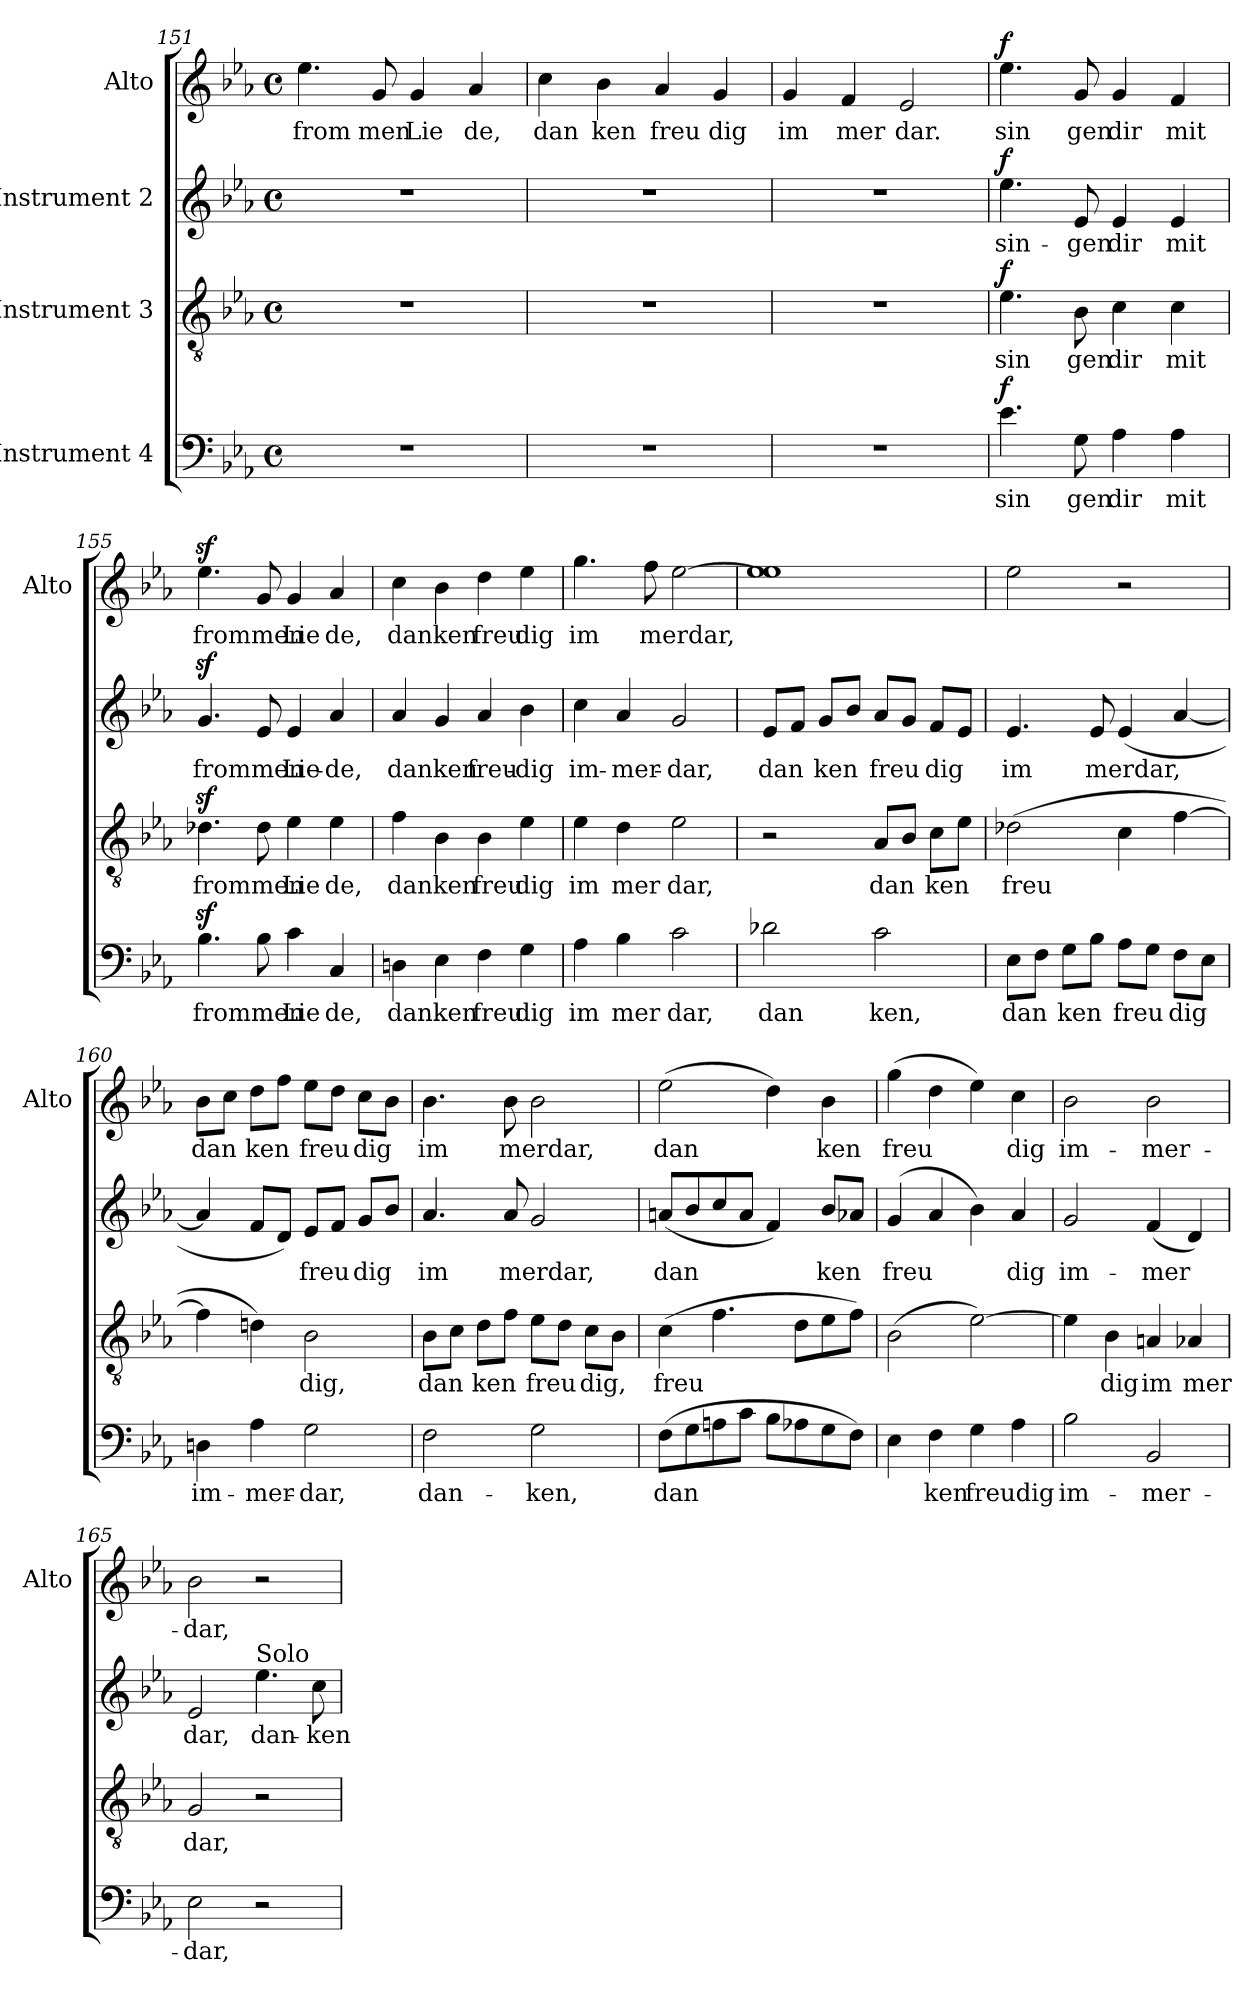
**kern	**text	**dynam	**kern	**text	**dynam	**kern	**text	**dynam	**kern	**text	**dynam
*part4	*part4	*part4	*part3	*part3	*part3	*part2	*part2	*part2	*part1	*part1	*part1
*staff4	*staff4	*staff4	*staff3	*staff3	*staff3	*staff2	*staff2	*staff2	*staff1	*staff1	*staff1
*I"Instrument 4	*	*	*I"Instrument 3	*	*	*I"Instrument 2	*	*	*I"Alto	*	*
*	*	*	*	*	*	*	*	*	*I'Alto	*	*
*clefF4	*	*	*clefGv2	*	*	*clefG2	*	*	*clefG2	*	*
*k[b-e-a-]	*	*	*k[b-e-a-]	*	*	*k[b-e-a-]	*	*	*k[b-e-a-]	*	*
*E-:	*	*	*E-:	*	*	*E-:	*	*	*E-:	*	*
*M4/4	*	*	*M4/4	*	*	*M4/4	*	*	*M4/4	*	*
*met(c)	*	*	*met(c)	*	*	*met(c)	*	*	*met(c)	*	*
=151	=151	=151	=151	=151	=151	=151	=151	=151	=151	=151	=151
!	!	!	!	!	!	!	!	!	!	!LO:LY:b:cj	!
1r	.	.	1r	.	.	1r	.	.	4.ee-\	from	.
!	!	!	!	!	!	!	!	!	!	!LO:LY:b:cj	!
.	.	.	.	.	.	.	.	.	8g/	men	.
!	!	!	!	!	!	!	!	!	!	!LO:LY:b:cj	!
.	.	.	.	.	.	.	.	.	4g/	Lie	.
!	!	!	!	!	!	!	!	!	!	!LO:LY:b:cj	!
.	.	.	.	.	.	.	.	.	4a-/	de,	.
=152	=152	=152	=152	=152	=152	=152	=152	=152	=152	=152	=152
!	!	!	!	!	!	!	!	!	!	!LO:LY:b:cj	!
1r	.	.	1r	.	.	1r	.	.	4cc\	dan	.
!	!	!	!	!	!	!	!	!	!	!LO:LY:b:cj	!
.	.	.	.	.	.	.	.	.	4b-\	ken	.
!	!	!	!	!	!	!	!	!	!	!LO:LY:b:cj	!
.	.	.	.	.	.	.	.	.	4a-/	freu	.
!	!	!	!	!	!	!	!	!	!	!LO:LY:b:cj	!
.	.	.	.	.	.	.	.	.	4g/	dig	.
=153	=153	=153	=153	=153	=153	=153	=153	=153	=153	=153	=153
!	!	!	!	!	!	!	!	!	!	!LO:LY:b:cj	!
1r	.	.	1r	.	.	1r	.	.	4g/	im	.
!	!	!	!	!	!	!	!	!	!	!LO:LY:b:cj	!
.	.	.	.	.	.	.	.	.	4f/	mer	.
!	!	!	!	!	!	!	!	!	!	!LO:LY:b:cj	!
.	.	.	.	.	.	.	.	.	2e-/	dar.	.
!!LO:LB:g=z
=154	=154	=154	=154	=154	=154	=154	=154	=154	=154	=154	=154
!	!LO:LY:b:cj	!LO:DY:a	!	!LO:LY:b:cj	!LO:DY:a	!	!LO:LY:b	!LO:DY:a	!	!LO:LY:b:cj	!LO:DY:a
4.e-\	sin	f	4.e-\	sin	f	4.ee-\	sin-	f	4.ee-\	sin	f
!	!LO:LY:b:cj	!	!	!LO:LY:b:cj	!	!	!LO:LY:b	!	!	!LO:LY:b:cj	!
8G\	gen	.	8B-\	gen	.	8e-/	-gen	.	8g/	gen	.
!	!LO:LY:b:cj	!	!	!LO:LY:b:cj	!	!	!LO:LY:b	!	!	!LO:LY:b:cj	!
4A-\	dir	.	4c\	dir	.	4e-/	dir	.	4g/	dir	.
!	!LO:LY:b:cj	!	!	!LO:LY:b:cj	!	!	!LO:LY:b	!	!	!LO:LY:b:cj	!
4A-\	mit	.	4c\	mit	.	4e-/	mit	.	4f/	mit	.
=155	=155	=155	=155	=155	=155	=155	=155	=155	=155	=155	=155
!	!LO:LY:b:cj	!	!	!LO:LY:b:cj	!	!	!LO:LY:b	!	!	!LO:LY:b:cj	!
4.B-z>\	frommen	.	4.d-Xz>\	frommen	.	4.gz>/	frommen	.	4.ee-z>\	frommen	.
!	!LO:LY:b:cj	!	!	!LO:LY:b:cj	!	!	!LO:LY:b	!	!	!LO:LY:b:cj	!
8B-\	.	.	8d-\	.	.	8e-/	.	.	8g/	.	.
!	!LO:LY:b:cj	!	!	!LO:LY:b:cj	!	!	!LO:LY:b	!	!	!LO:LY:b:cj	!
4c\	Lie	.	4e-\	Lie	.	4e-/	Lie-	.	4g/	Lie	.
!	!LO:LY:b:cj	!	!	!LO:LY:b:cj	!	!	!LO:LY:b	!	!	!LO:LY:b:cj	!
4C/	de,	.	4e-\	de,	.	4a-/	-de,	.	4a-/	de,	.
=156	=156	=156	=156	=156	=156	=156	=156	=156	=156	=156	=156
!	!LO:LY:b:cj	!	!	!LO:LY:b:cj	!	!	!LO:LY:b	!	!	!LO:LY:b:cj	!
4Dn\	danken	.	4f\	danken	.	4a-/	danken	.	4cc\	danken	.
!	!LO:LY:b:cj	!	!	!LO:LY:b:cj	!	!	!LO:LY:b	!	!	!LO:LY:b:cj	!
4E-\	.	.	4B-\	.	.	4g/	.	.	4b-\	.	.
!	!LO:LY:b:cj	!	!	!LO:LY:b:cj	!	!	!LO:LY:b	!	!	!LO:LY:b:cj	!
4F\	freu	.	4B-\	freu	.	4a-/	freu-	.	4dd\	freu	.
!	!LO:LY:b:cj	!	!	!LO:LY:b:cj	!	!	!LO:LY:b	!	!	!LO:LY:b:cj	!
4G\	dig	.	4e-\	dig	.	4b-\	-dig	.	4ee-\	dig	.
=157	=157	=157	=157	=157	=157	=157	=157	=157	=157	=157	=157
!	!LO:LY:b:cj	!	!	!LO:LY:b:cj	!	!	!LO:LY:b	!	!	!LO:LY:b:cj	!
4A-\	im	.	4e-\	im	.	4cc\	im-	.	4.gg\	im	.
!	!LO:LY:b:cj	!	!	!LO:LY:b:cj	!	!	!LO:LY:b	!	!	!	!
4B-\	mer	.	4d\	mer	.	4a-/	-mer-	.	.	.	.
!	!	!	!	!	!	!	!	!	!	!LO:LY:b:cj	!
.	.	.	.	.	.	.	.	.	8ff\	merdar,	.
!	!LO:LY:b:cj	!	!	!LO:LY:b:cj	!	!	!LO:LY:b	!	!	!LO:LY:b:cj	!
2c\	dar,	.	2e-\	dar,	.	2g/	-dar,	.	[>2ee-\	.	.
=158	=158	=158	=158	=158	=158	=158	=158	=158	=158	=158	=158
!	!LO:LY:b:cj	!	!	!	!	!	!LO:LY:b	!	!	!LO:LY:b:cj	!
2d-X\	dan	.	2r	.	.	8e-/L	dan-	.	1ee- 1ee-]	.	.
!	!	!	!	!	!	!	!LO:LY:b	!	!	!	!
.	.	.	.	.	.	8f/J	--	.	.	.	.
!	!	!	!	!	!	!	!LO:LY:b	!	!	!	!
.	.	.	.	.	.	8g/L	-ken	.	.	.	.
!	!	!	!	!	!	!	!LO:LY:b	!	!	!	!
.	.	.	.	.	.	8b-/J	.	.	.	.	.
!	!LO:LY:b:cj	!	!	!LO:LY:b:cj	!	!	!LO:LY:b	!	!	!	!
2c\	ken,	.	8A-/L	dan	.	8a-/L	freu-	.	.	.	.
!	!	!	!	!LO:LY:b:cj	!	!	!LO:LY:b	!	!	!	!
.	.	.	8B-/J	.	.	8g/J	--	.	.	.	.
!	!	!	!	!LO:LY:b:cj	!	!	!LO:LY:b	!	!	!	!
.	.	.	8c\L	ken	.	8f/L	-dig	.	.	.	.
!	!	!	!	!LO:LY:b:cj	!	!	!LO:LY:b	!	!	!	!
.	.	.	8e-\J	.	.	8e-/J	.	.	.	.	.
!!LO:PB:g=z
=159	=159	=159	=159	=159	=159	=159	=159	=159	=159	=159	=159
!	!LO:LY:b:cj	!	!	!LO:LY:b:cj	!	!	!LO:LY:b	!	!	!LO:LY:b:cj	!
8E-\L	dan-	.	(>2d-X\	freu-	.	4.e-/	im	.	2ee-\	.	.
!	!LO:LY:b:cj	!	!	!	!	!	!	!	!	!	!
8F\J	--	.	.	.	.	.	.	.	.	.	.
!	!LO:LY:b:cj	!	!	!	!	!	!	!	!	!	!
8G\L	-ken	.	.	.	.	.	.	.	.	.	.
!	!LO:LY:b:cj	!	!	!	!	!	!LO:LY:b	!	!	!	!
8B-\J	.	.	.	.	.	8e-/	merdar,	.	.	.	.
!	!LO:LY:b:cj	!	!	!LO:LY:b:cj	!	!	!LO:LY:b	!	!	!	!
8A-\L	freu-	.	4c\	--	.	(<4e-/	.	.	2r	.	.
!	!LO:LY:b:cj	!	!	!	!	!	!	!	!	!	!
8G\J	--	.	.	.	.	.	.	.	.	.	.
!	!LO:LY:b:cj	!	!	!LO:LY:b:cj	!	!	!LO:LY:b	!	!	!	!
8F\L	-dig	.	[>4f\	--	.	[<4a-/	.	.	.	.	.
!	!LO:LY:b:cj	!	!	!	!	!	!	!	!	!	!
8E-\J	.	.	.	.	.	.	.	.	.	.	.
=160	=160	=160	=160	=160	=160	=160	=160	=160	=160	=160	=160
!	!LO:LY:b:cj	!	!	!LO:LY:b:cj	!	!	!LO:LY:b	!	!	!LO:LY:b:cj	!
4Dn\	im-	.	4f\]	--	.	4a-/]	.	.	8b-\L	dan	.
!	!	!	!	!	!	!	!	!	!	!LO:LY:b:cj	!
.	.	.	.	.	.	.	.	.	8cc\J	.	.
!	!LO:LY:b:cj	!	!	!LO:LY:b:cj	!	!	!LO:LY:b	!	!	!LO:LY:b:cj	!
4A-\	-mer-	.	4dn\)	--	.	8f/L	.	.	8dd\L	ken	.
!	!	!	!	!	!	!	!LO:LY:b	!	!	!LO:LY:b:cj	!
.	.	.	.	.	.	8d/J)	.	.	8ff\J	.	.
!	!LO:LY:b:cj	!	!	!LO:LY:b:cj	!	!	!LO:LY:b	!	!	!LO:LY:b:cj	!
2G\	-dar,	.	2B-\	-dig,	.	8e-/L	freu	.	8ee-\L	freu	.
!	!	!	!	!	!	!	!LO:LY:b	!	!	!LO:LY:b:cj	!
.	.	.	.	.	.	8f/J	.	.	8dd\J	.	.
!	!	!	!	!	!	!	!LO:LY:b	!	!	!LO:LY:b:cj	!
.	.	.	.	.	.	8g/L	dig	.	8cc\L	dig	.
!	!	!	!	!	!	!	!LO:LY:b	!	!	!LO:LY:b:cj	!
.	.	.	.	.	.	8b-/J	.	.	8b-\J	.	.
=161	=161	=161	=161	=161	=161	=161	=161	=161	=161	=161	=161
!	!LO:LY:b:cj	!	!	!LO:LY:b:cj	!	!	!LO:LY:b	!	!	!LO:LY:b:cj	!
2F\	dan-	.	8B-\L	dan-	.	4.a-/	im	.	4.b-\	im	.
!	!	!	!	!LO:LY:b:cj	!	!	!	!	!	!	!
.	.	.	8c\J	--	.	.	.	.	.	.	.
!	!	!	!	!LO:LY:b:cj	!	!	!	!	!	!	!
.	.	.	8d\L	-ken	.	.	.	.	.	.	.
!	!	!	!	!LO:LY:b:cj	!	!	!LO:LY:b	!	!	!LO:LY:b:cj	!
.	.	.	8f\J	.	.	8a-/	merdar,	.	8b-\	merdar,	.
!	!LO:LY:b:cj	!	!	!LO:LY:b:cj	!	!	!LO:LY:b	!	!	!LO:LY:b:cj	!
2G\	-ken,	.	8e-\L	freu-	.	2g/	.	.	2b-\	.	.
!	!	!	!	!LO:LY:b:cj	!	!	!	!	!	!	!
.	.	.	8d\J	--	.	.	.	.	.	.	.
!	!	!	!	!LO:LY:b:cj	!	!	!	!	!	!	!
.	.	.	8c\L	-dig,	.	.	.	.	.	.	.
!	!	!	!	!LO:LY:b:cj	!	!	!	!	!	!	!
.	.	.	8B-\J	.	.	.	.	.	.	.	.
=162	=162	=162	=162	=162	=162	=162	=162	=162	=162	=162	=162
!	!LO:LY:b:cj	!	!	!LO:LY:b:cj	!	!	!LO:LY:b	!	!	!LO:LY:b:cj	!
(>8F\L	dan-	.	(>4c\	freu-	.	(<8an/L	dan	.	(>2ee-\	dan	.
!	!LO:LY:b:cj	!	!	!	!	!	!LO:LY:b	!	!	!	!
8G\	--	.	.	.	.	8b-/	.	.	.	.	.
!	!LO:LY:b:cj	!	!	!LO:LY:b:cj	!	!	!LO:LY:b	!	!	!	!
8An\	--	.	4.f\	--	.	8cc/	.	.	.	.	.
!	!LO:LY:b:cj	!	!	!	!	!	!LO:LY:b	!	!	!	!
8c\J	--	.	.	.	.	8a/J	.	.	.	.	.
!	!LO:LY:b:cj	!	!	!	!	!	!LO:LY:b	!	!	!LO:LY:b:cj	!
8B-\L	--	.	.	.	.	4f/)	.	.	4dd\)	.	.
!	!LO:LY:b:cj	!	!	!LO:LY:b:cj	!	!	!	!	!	!	!
8A-X\	--	.	8d\L	--	.	.	.	.	.	.	.
!	!LO:LY:b:cj	!	!	!LO:LY:b:cj	!	!	!LO:LY:b	!	!	!LO:LY:b:cj	!
8G\	--	.	8e-\	--	.	8b-/L	ken	.	4b-\	ken	.
!	!LO:LY:b:cj	!	!	!LO:LY:b:cj	!	!	!LO:LY:b	!	!	!	!
8F\J)	--	.	8f\J)	--	.	8a-X/J	.	.	.	.	.
!!LO:LB:g=z
=163	=163	=163	=163	=163	=163	=163	=163	=163	=163	=163	=163
!	!LO:LY:b:cj	!	!	!LO:LY:b:cj	!	!	!LO:LY:b	!	!	!LO:LY:b:cj	!
4E-\	--	.	(>2B-\	--	.	(>4g/	freu-	.	(>4gg\	freu-	.
!	!LO:LY:b:cj	!	!	!	!	!	!LO:LY:b	!	!	!LO:LY:b:cj	!
4F\	-ken	.	.	.	.	4a-/	--	.	4dd\	--	.
!	!LO:LY:b:cj	!	!	!LO:LY:b:cj	!	!	!LO:LY:b	!	!	!LO:LY:b:cj	!
4G\	freudig	.	[>2e-\)	--	.	4b-\)	--	.	4ee-\)	--	.
!	!LO:LY:b:cj	!	!	!	!	!	!LO:LY:b	!	!	!LO:LY:b:cj	!
4A-\	.	.	.	.	.	4a-/	-dig	.	4cc\	-dig	.
=164	=164	=164	=164	=164	=164	=164	=164	=164	=164	=164	=164
!	!LO:LY:b:cj	!	!	!LO:LY:b:cj	!	!	!LO:LY:b	!	!	!LO:LY:b:cj	!
2B-\	im-	.	4e-\]	--	.	2g/	im-	.	2b-\	im-	.
!	!	!	!	!LO:LY:b:cj	!	!	!	!	!	!	!
.	.	.	4B-\	-dig	.	.	.	.	.	.	.
!	!LO:LY:b:cj	!	!	!LO:LY:b:cj	!	!	!LO:LY:b	!	!	!LO:LY:b:cj	!
2BB-/	-mer-	.	4An/	im	.	(<4f/	-mer-	.	2b-\	-mer-	.
!	!	!	!	!LO:LY:b:cj	!	!	!LO:LY:b	!	!	!	!
.	.	.	4A-X/	mer	.	4d/)	--	.	.	.	.
=165	=165	=165	=165	=165	=165	=165	=165	=165	=165	=165	=165
!	!LO:LY:b:cj	!	!	!LO:LY:b:cj	!	!	!LO:LY:b	!	!	!LO:LY:b:cj	!
2E-\	-dar,	.	2G/	dar,	.	2e-/	-dar,	.	2b-\	-dar,	.
!	!	!	!	!	!	!LO:TX:a:t=Solo	!	!	!	!	!
!	!	!	!	!	!	!	!LO:LY:b	!	!	!	!
2r	.	.	2r	.	.	4.ee-\	dan-	.	2r	.	.
!	!	!	!	!	!	!	!LO:LY:b	!	!	!	!
.	.	.	.	.	.	8cc\	-ken	.	.	.	.
=	=	=	=	=	=	=	=	=	=	=	=
*-	*-	*-	*-	*-	*-	*-	*-	*-	*-	*-	*-
